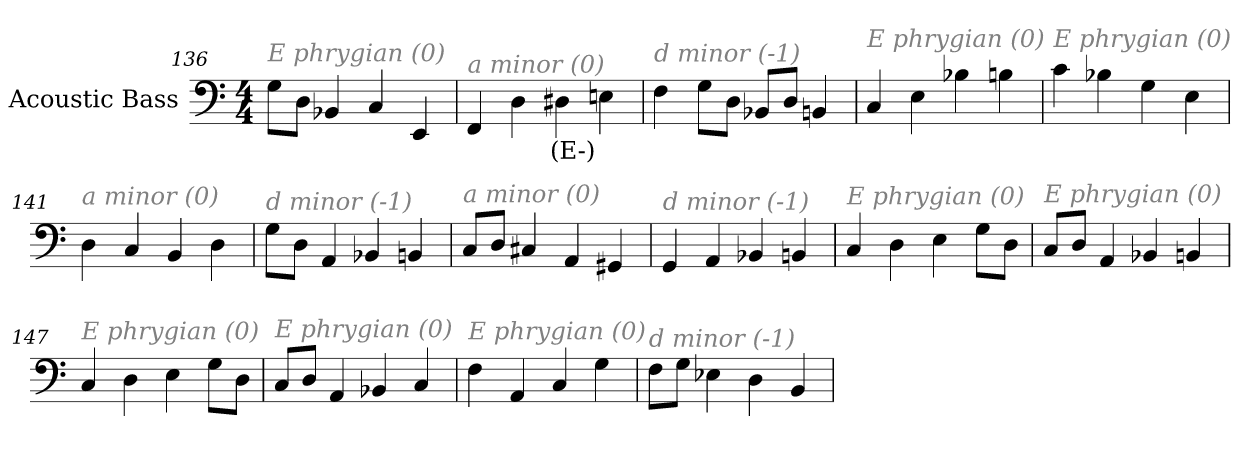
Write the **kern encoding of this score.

**kern	**text
*part1	*part1
*staff1	*staff1
*I"Acoustic Bass	*
*clefF4	*
*ITrd7c12	*
*k[]	*
*C:	*
*M4/4	*
=136	=136
!LO:TX:i:color=#808080:t=E phrygian (0)	!
8GGL	.
8DDJ	.
4BBB-X	.
4CC	.
4EEE	.
=137	=137
!LO:TX:i:color=#808080:t=a minor (0)	!
4FFF	.
4DD	.
4DD#Xi	(E-)
4EEn	.
=138	=138
!LO:TX:i:color=#808080:t=d minor (-1)	!
4FF	.
8GGL	.
8DDJ	.
8BBB-XL	.
8DDJ	.
4BBBn	.
=139	=139
!LO:TX:i:color=#808080:t=E phrygian (0)	!
4CC	.
4EE	.
4BB-X	.
4BBn	.
=140	=140
!LO:TX:i:color=#808080:t=E phrygian (0)	!
4C	.
4BB-X	.
4GG	.
4EE	.
=141	=141
!LO:TX:i:color=#808080:t=a minor (0)	!
4DD	.
4CC	.
4BBB	.
4DD	.
=142	=142
!LO:TX:i:color=#808080:t=d minor (-1)	!
8GGL	.
8DDJ	.
4AAA	.
4BBB-X	.
4BBBn	.
=143	=143
!LO:TX:i:color=#808080:t=a minor (0)	!
8CCL	.
8DDJ	.
4CC#X	.
4AAA	.
4GGG#X	.
=144	=144
!LO:TX:i:color=#808080:t=d minor (-1)	!
4GGG	.
4AAA	.
4BBB-X	.
4BBBn	.
=145	=145
!LO:TX:i:color=#808080:t=E phrygian (0)	!
4CC	.
4DD	.
4EE	.
8GGL	.
8DDJ	.
=146	=146
!LO:TX:i:color=#808080:t=E phrygian (0)	!
8CCL	.
8DDJ	.
4AAA	.
4BBB-X	.
4BBBn	.
=147	=147
!LO:TX:i:color=#808080:t=E phrygian (0)	!
4CC	.
4DD	.
4EE	.
8GGL	.
8DDJ	.
=148	=148
!LO:TX:i:color=#808080:t=E phrygian (0)	!
8CCL	.
8DDJ	.
4AAA	.
4BBB-X	.
4CC	.
=149	=149
!LO:TX:i:color=#808080:t=E phrygian (0)	!
4FF	.
4AAA	.
4CC	.
4GG	.
=150	=150
!LO:TX:i:color=#808080:t=d minor (-1)	!
8FFL	.
8GGJ	.
4EE-X	.
4DD	.
4BBB	.
=	=
*-	*-
